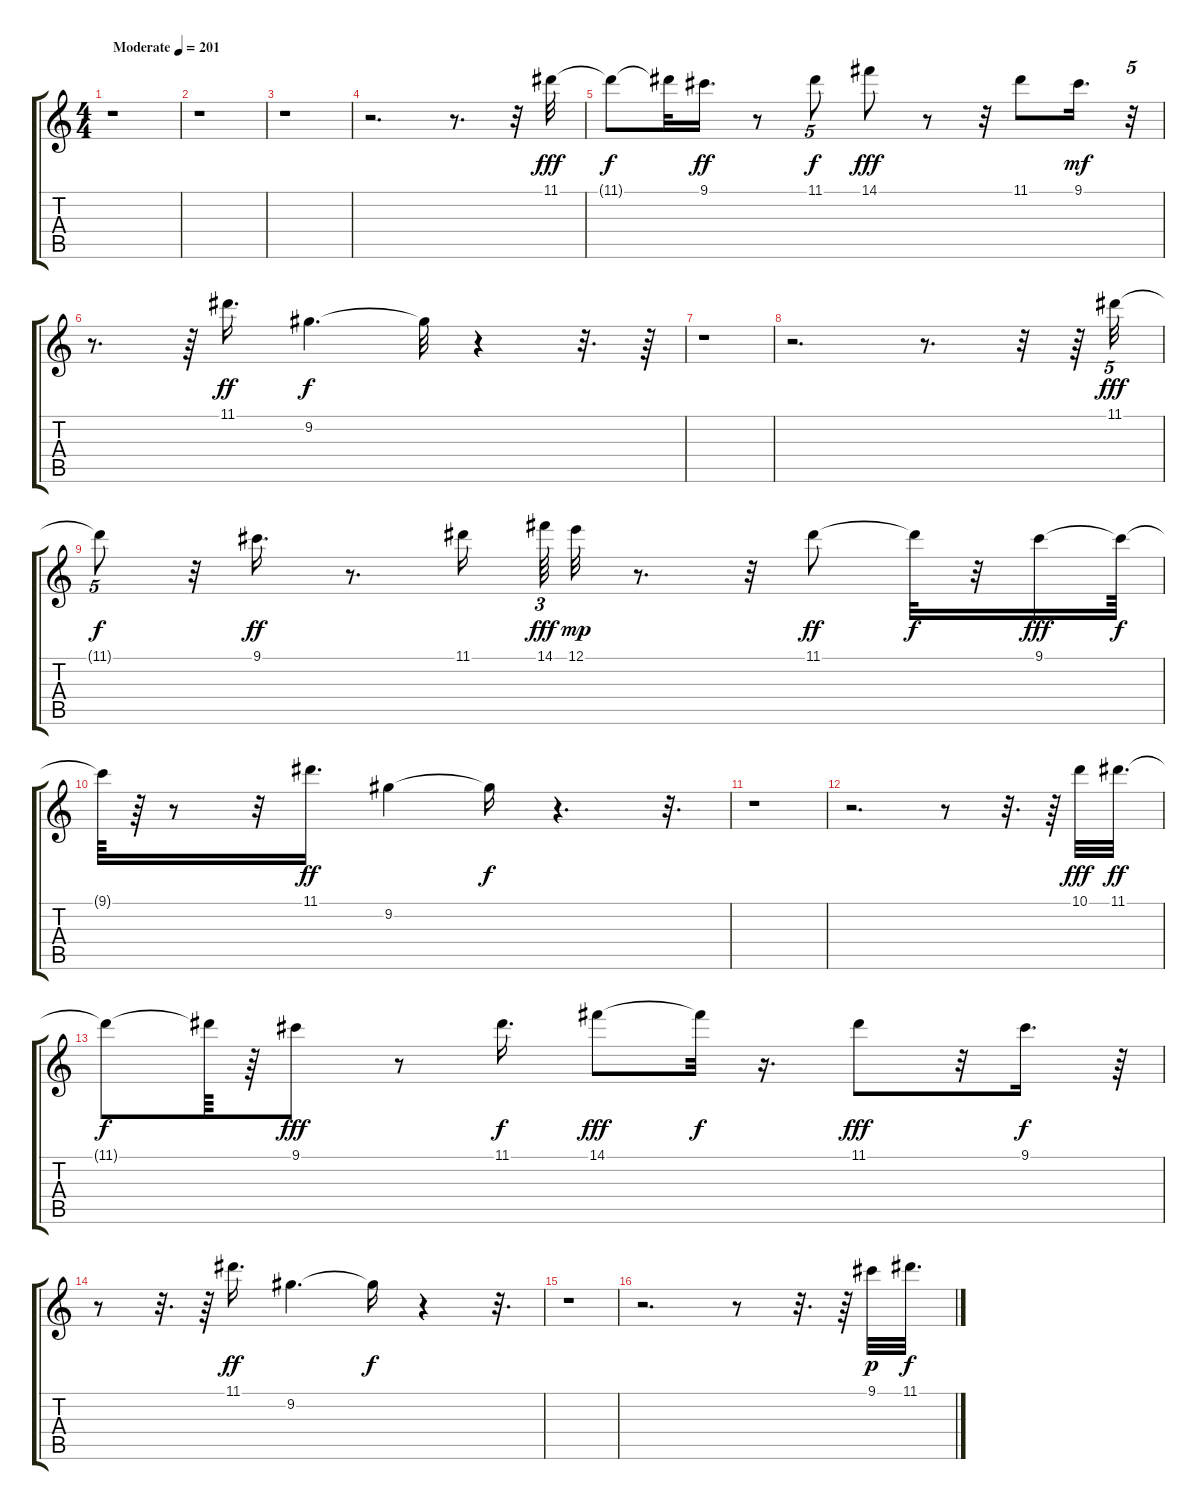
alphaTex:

\track "" {instrument synthbass2}
\staff {score tabs}
\tuning (E4 B3 G3 D3 A2 E2) {hide}
\ts (4 4)
\tempo (201 "Moderate")
\clef g2
\ks c
r.1{dy fff instrument synthbass2} |
r.1 |
r.1 |
r.2{d} r.8{d} r.32 11.1.32 |
11.1{t}.8{dy f} 11.1{t}.32 9.1.16{d dy ff} r.8 11.1.8{tu (5 4) dy f} 14.1.8{dy fff} r.8 r.32 11.1.8 9.1.16{d dy mf} r.32{tu (5 4)} |
r.8{d} r.64 11.1.16{d dy ff} 9.2.4{d dy f} 9.2{t}.32 r.4 r.32{d} r.64 |
r.1 |
r.2{d} r.8{d} r.32 r.64 11.1.32{tu (5 4) dy fff} |
11.1{t}.8{tu (5 4) dy f} r.32 9.1.16{d dy ff} r.8{d} 11.1.16 14.1.64{tu (3 2) dy fff} 12.1.32{dy mp} r.8{d} r.32 11.1.8{dy ff} 11.1{t}.32{dy f} r.32 9.1.16{dy fff} 9.1{t}.64{dy f} |
9.1{t}.64 r.64 r.8 r.32 11.1.16{d dy ff} 9.2.4 9.2{t}.16{dy f} r.4{d} r.32{d} |
r.1 |
r.2{d} r.8 r.32{d} r.64 10.1.32{dy fff} 11.1.32{d dy ff} |
11.1{t}.8{dy f} 11.1{t}.64 r.64 9.1.8{dy fff} r.8 11.1.16{d dy f} 14.1.8{dy fff} 14.1{t}.32{dy f} r.16{d} 11.1.8{dy fff} r.32 9.1.16{d dy f} r.64 |
r.8 r.32{d} r.64 11.1.16{d dy ff} 9.2.4{d} 9.2{t}.16{dy f} r.4 r.32{d} |
r.1 |
r.2{d} r.8 r.32{d} r.64 9.1.32{dy p} 11.1.32{d dy f}
